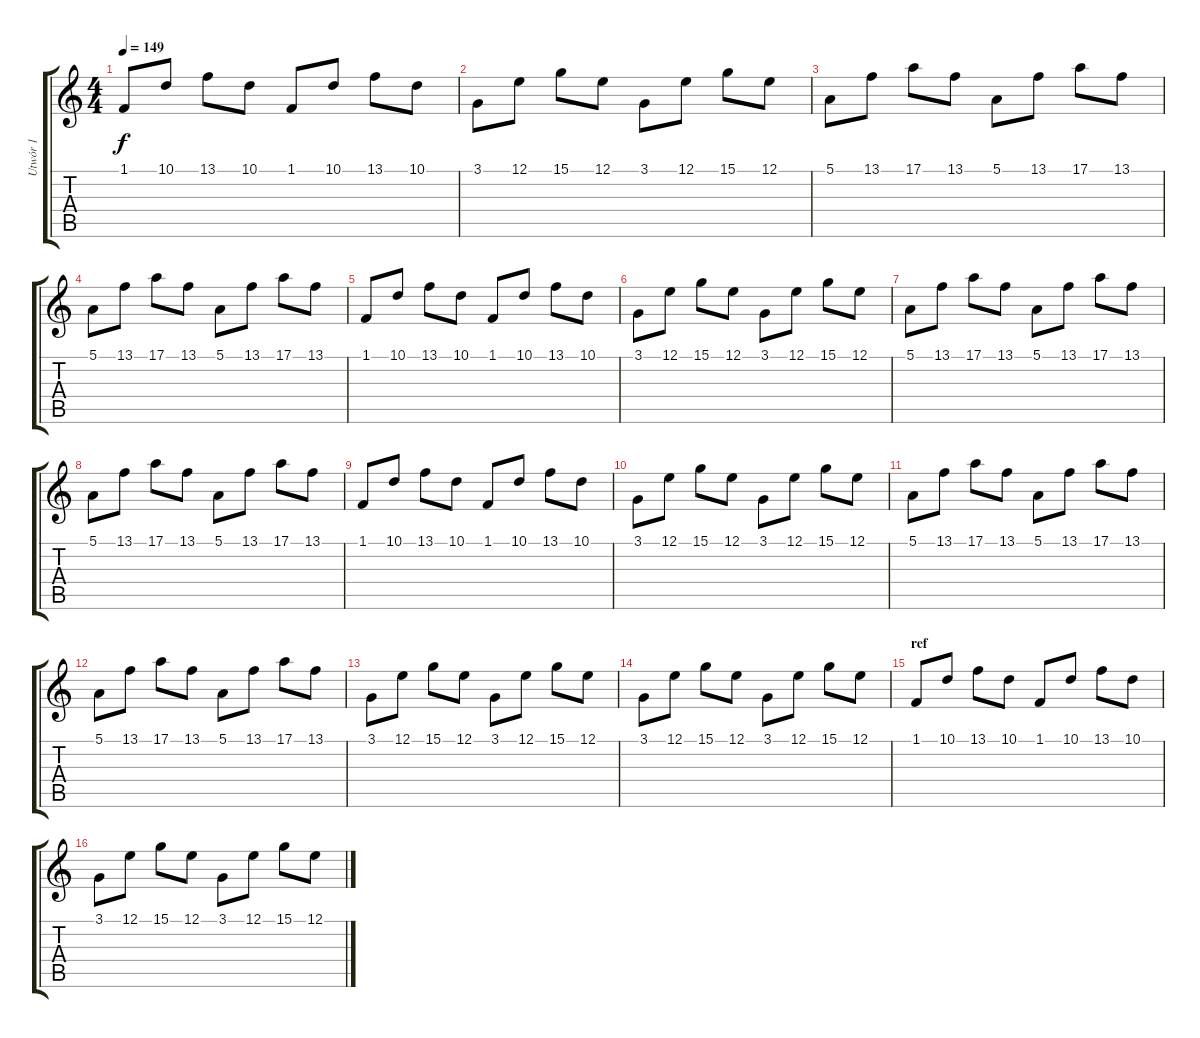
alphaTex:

\track ("Utwór 1" "Utwór 1") {instrument acousticgrandpiano}
\staff {score tabs}
\tuning (E4 B3 G3 D3 A2 E2) {hide}
\ts (4 4)
\tempo 149
\clef g2
\ks c
1.1.8{dy f} 10.1.8 13.1.8 10.1.8 1.1.8 10.1.8 13.1.8 10.1.8 |
3.1.8 12.1.8 15.1.8 12.1.8 3.1.8 12.1.8 15.1.8 12.1.8 |
5.1.8 13.1.8 17.1.8 13.1.8 5.1.8 13.1.8 17.1.8 13.1.8 |
5.1.8 13.1.8 17.1.8 13.1.8 5.1.8 13.1.8 17.1.8 13.1.8 |
1.1.8 10.1.8 13.1.8 10.1.8 1.1.8 10.1.8 13.1.8 10.1.8 |
3.1.8 12.1.8 15.1.8 12.1.8 3.1.8 12.1.8 15.1.8 12.1.8 |
5.1.8 13.1.8 17.1.8 13.1.8 5.1.8 13.1.8 17.1.8 13.1.8 |
5.1.8 13.1.8 17.1.8 13.1.8 5.1.8 13.1.8 17.1.8 13.1.8 |
1.1.8 10.1.8 13.1.8 10.1.8 1.1.8 10.1.8 13.1.8 10.1.8 |
3.1.8 12.1.8 15.1.8 12.1.8 3.1.8 12.1.8 15.1.8 12.1.8 |
5.1.8 13.1.8 17.1.8 13.1.8 5.1.8 13.1.8 17.1.8 13.1.8 |
5.1.8 13.1.8 17.1.8 13.1.8 5.1.8 13.1.8 17.1.8 13.1.8 |
3.1.8 12.1.8 15.1.8 12.1.8 3.1.8 12.1.8 15.1.8 12.1.8 |
3.1.8 12.1.8 15.1.8 12.1.8 3.1.8 12.1.8 15.1.8 12.1.8 |
\section ("" "ref")
1.1.8 10.1.8 13.1.8 10.1.8 1.1.8 10.1.8 13.1.8 10.1.8 |
3.1.8 12.1.8 15.1.8 12.1.8 3.1.8 12.1.8 15.1.8 12.1.8
